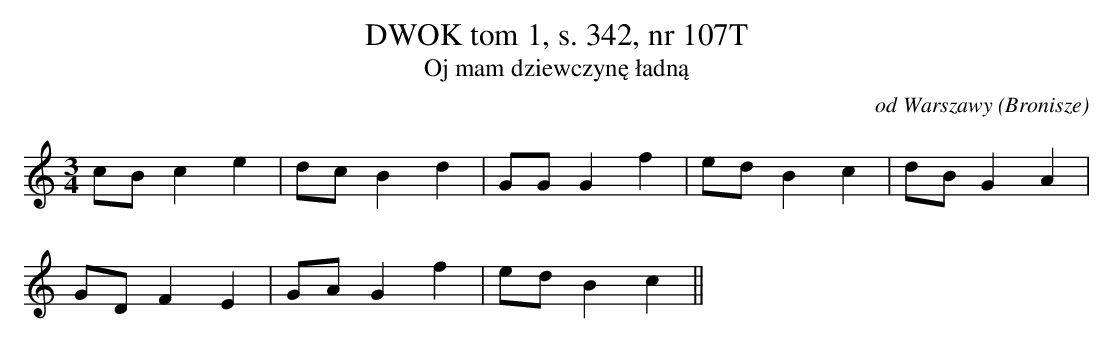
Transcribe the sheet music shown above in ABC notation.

X:1
T: DWOK tom 1, s. 342, nr 107T
T: Oj mam dziewczynę ładną
O: od Warszawy (Bronisze)
M: 3/4
L: 1/8
K: C
cBc2e2 | dcB2d2 | GGG2f2 | edB2c2 | dBG2A2 |
GDF2E2 | GAG2f2 | edB2c2||
